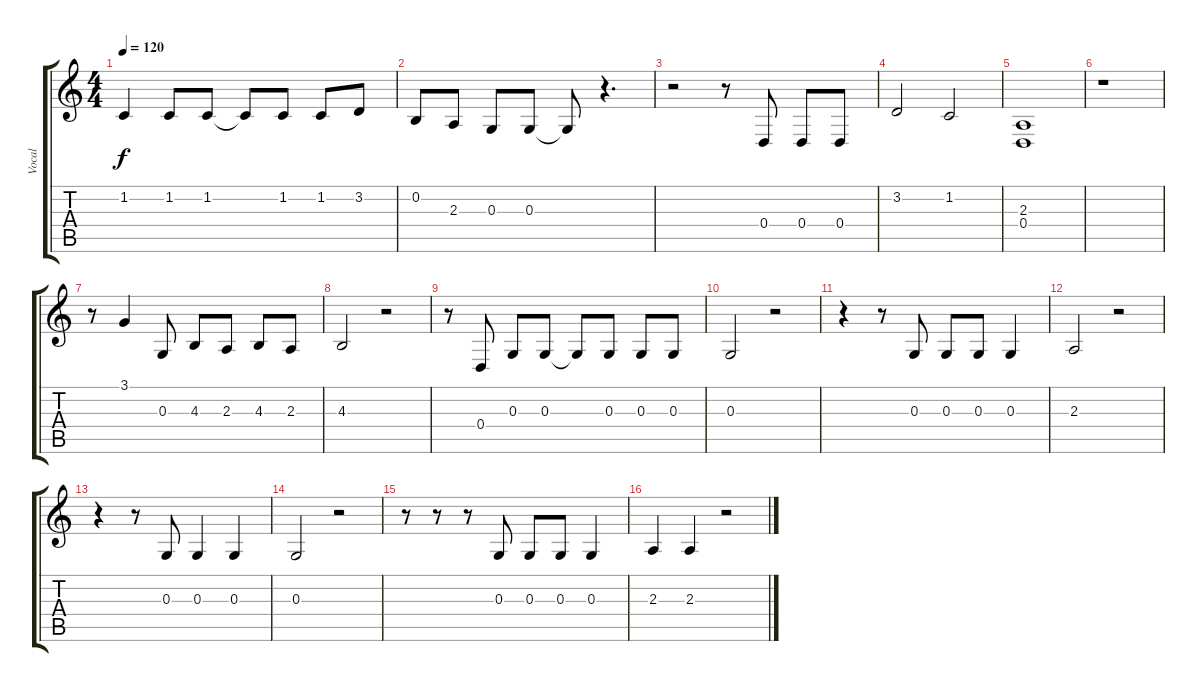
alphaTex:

\track ("Vocal" "Vocal") {instrument choiraahs}
\staff {score tabs}
\tuning (E4 B3 G3 D3 A2 E2) {hide}
\ts (4 4)
\tempo 120
\clef g2
\ks c
1.2.4{dy f} 1.2.8 1.2.8 1.2{t}.8 1.2.8 1.2.8 3.2.8 |
0.2.8 2.3.8 0.3.8 0.3.8 0.3{t}.8 r.4{d} |
r.2 r.8 0.4.8 0.4.8 0.4.8 |
3.2.2 1.2.2 |
(2.3 0.4).1 |
r.1 |
r.8 3.1.4 0.3.8 4.3.8 2.3.8 4.3.8 2.3.8 |
4.3.2 r.2 |
r.8 0.4.8 0.3.8 0.3.8 0.3{t}.8 0.3.8 0.3.8 0.3.8 |
0.3.2 r.2 |
r.4 r.8 0.3.8 0.3.8 0.3.8 0.3.4 |
2.3.2 r.2 |
r.4 r.8 0.3.8 0.3.4 0.3.4 |
0.3.2 r.2 |
r.8 r.8 r.8 0.3.8 0.3.8 0.3.8 0.3.4 |
2.3.4 2.3.4 r.2
